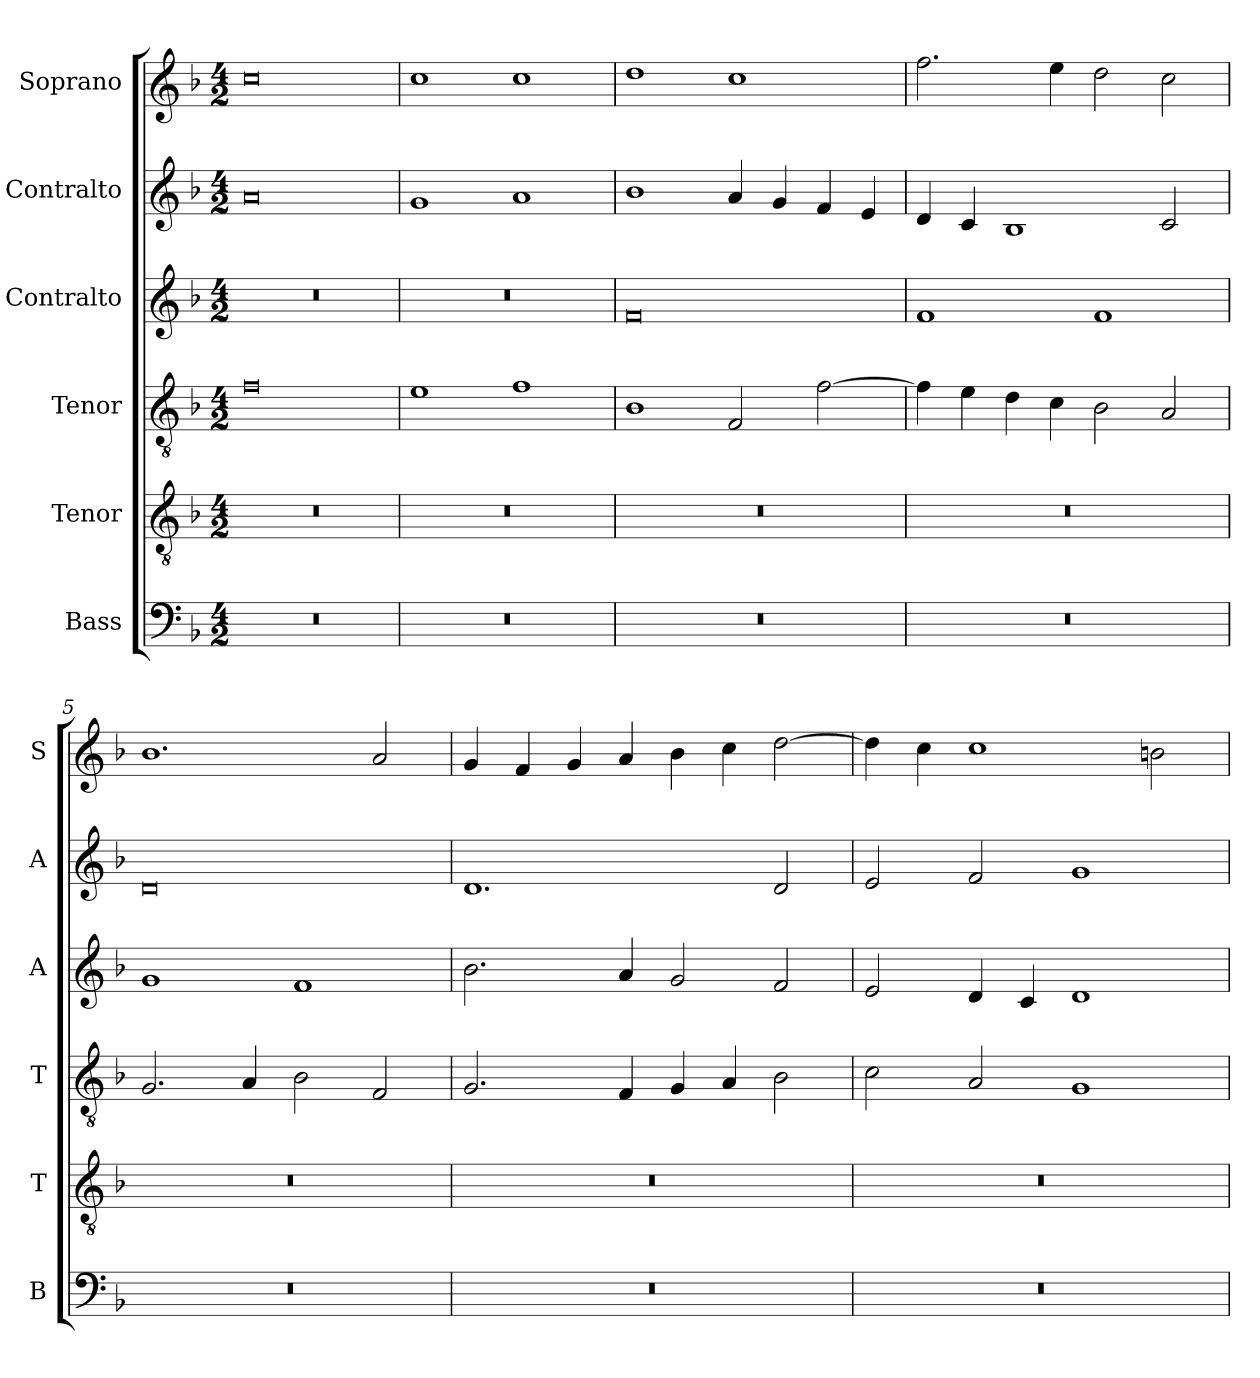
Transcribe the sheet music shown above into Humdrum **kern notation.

**kern	**kern	**kern	**kern	**kern	**kern
*part6	*part5	*part4	*part3	*part2	*part1
*staff6	*staff5	*staff4	*staff3	*staff2	*staff1
*I"Bass	*I"Tenor	*I"Tenor	*I"Contralto	*I"Contralto	*I"Soprano
*I'B	*I'T	*I'T	*I'A	*I'A	*I'S
*clefF4	*clefGv2	*clefGv2	*clefG2	*clefG2	*clefG2
*k[b-]	*k[b-]	*k[b-]	*k[b-]	*k[b-]	*k[b-]
*F:ion	*F:ion	*F:ion	*F:ion	*F:ion	*F:ion
*M4/2	*M4/2	*M4/2	*M4/2	*M4/2	*M4/2
=1	=1	=1	=1	=1	=1
0r	0r	0f	0r	0a	0cc
=2	=2	=2	=2	=2	=2
0r	0r	1e	0r	1g	1cc
.	.	1f	.	1a	1cc
=3	=3	=3	=3	=3	=3
0r	0r	1B-	0f	1b-	1dd
.	.	2F	.	4a	1cc
.	.	.	.	4g	.
.	.	[2f	.	4f	.
.	.	.	.	4e	.
=4	=4	=4	=4	=4	=4
0r	0r	4f]	1f	4d	2.ff
.	.	4e	.	4c	.
.	.	4d	.	1B-	.
.	.	4c	.	.	4ee
.	.	2B-	1f	.	2dd
.	.	2A	.	2c	2cc
=5	=5	=5	=5	=5	=5
0r	0r	2.G	1g	0d	1.b-
.	.	4A	.	.	.
.	.	2B-	1f	.	.
.	.	2F	.	.	2a
=6	=6	=6	=6	=6	=6
0r	0r	2.G	2.b-	1.d	4g
.	.	.	.	.	4f
.	.	.	.	.	4g
.	.	4F	4a	.	4a
.	.	4G	2g	.	4b-
.	.	4A	.	.	4cc
.	.	2B-	2f	2d	[2dd
=7	=7	=7	=7	=7	=7
0r	0r	2c	2e	2e	4dd]
.	.	.	.	.	4cc
.	.	2A	4d	2f	1cc
.	.	.	4c	.	.
.	.	1G	1d	1g	.
.	.	.	.	.	2bn
=	=	=	=	=	=
*-	*-	*-	*-	*-	*-
